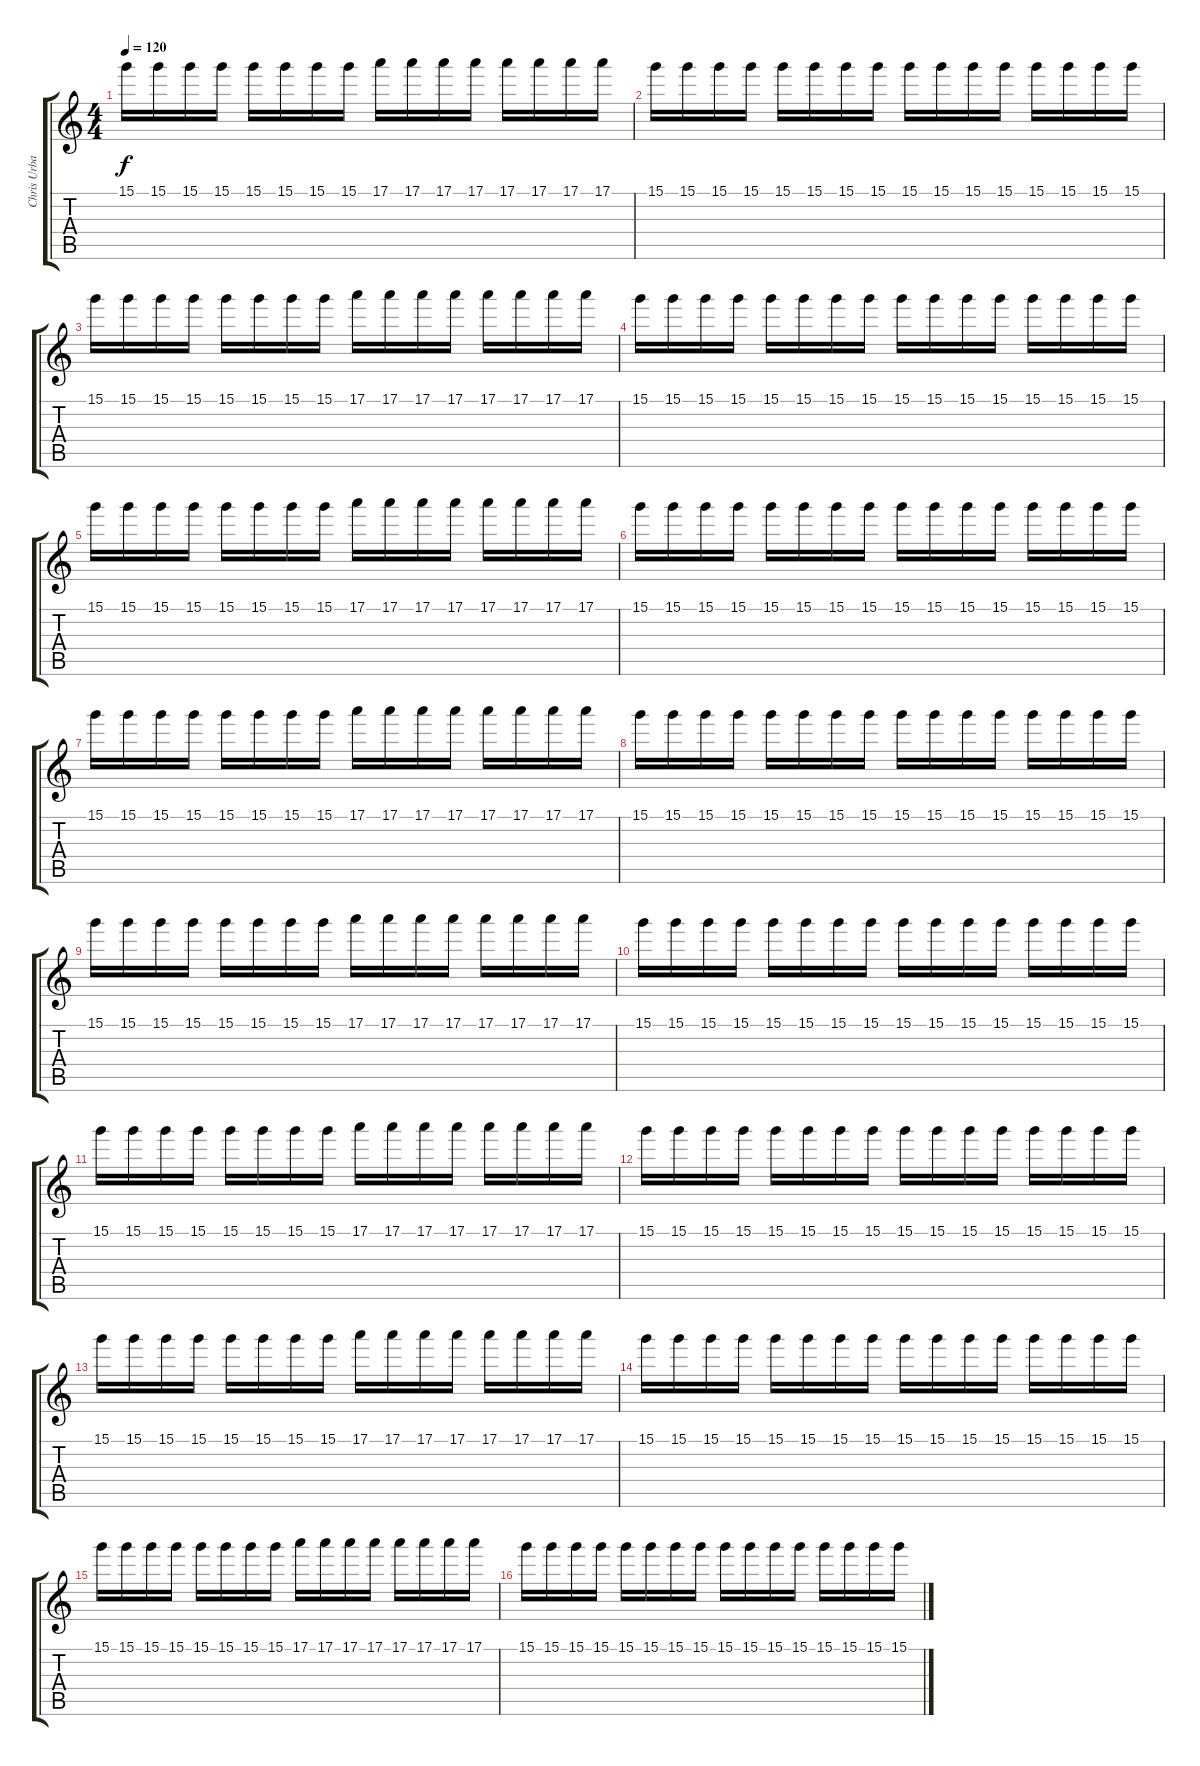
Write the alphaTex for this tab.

\track ("Chris Urbanowicz" "Chris Urba") {instrument overdrivenguitar}
\staff {score tabs}
\tuning (E4 B3 G3 D3 A2 E2) {hide}
\ts (4 4)
\tempo 120
\clef g2
\ks c
15.1.16{dy f} 15.1.16 15.1.16 15.1.16 15.1.16 15.1.16 15.1.16 15.1.16 17.1.16 17.1.16 17.1.16 17.1.16 17.1.16 17.1.16 17.1.16 17.1.16 |
15.1.16 15.1.16 15.1.16 15.1.16 15.1.16 15.1.16 15.1.16 15.1.16 15.1.16 15.1.16 15.1.16 15.1.16 15.1.16 15.1.16 15.1.16 15.1.16 |
15.1.16 15.1.16 15.1.16 15.1.16 15.1.16 15.1.16 15.1.16 15.1.16 17.1.16 17.1.16 17.1.16 17.1.16 17.1.16 17.1.16 17.1.16 17.1.16 |
15.1.16 15.1.16 15.1.16 15.1.16 15.1.16 15.1.16 15.1.16 15.1.16 15.1.16 15.1.16 15.1.16 15.1.16 15.1.16 15.1.16 15.1.16 15.1.16 |
15.1.16 15.1.16 15.1.16 15.1.16 15.1.16 15.1.16 15.1.16 15.1.16 17.1.16 17.1.16 17.1.16 17.1.16 17.1.16 17.1.16 17.1.16 17.1.16 |
15.1.16 15.1.16 15.1.16 15.1.16 15.1.16 15.1.16 15.1.16 15.1.16 15.1.16 15.1.16 15.1.16 15.1.16 15.1.16 15.1.16 15.1.16 15.1.16 |
15.1.16 15.1.16 15.1.16 15.1.16 15.1.16 15.1.16 15.1.16 15.1.16 17.1.16 17.1.16 17.1.16 17.1.16 17.1.16 17.1.16 17.1.16 17.1.16 |
15.1.16 15.1.16 15.1.16 15.1.16 15.1.16 15.1.16 15.1.16 15.1.16 15.1.16 15.1.16 15.1.16 15.1.16 15.1.16 15.1.16 15.1.16 15.1.16 |
15.1.16 15.1.16 15.1.16 15.1.16 15.1.16 15.1.16 15.1.16 15.1.16 17.1.16 17.1.16 17.1.16 17.1.16 17.1.16 17.1.16 17.1.16 17.1.16 |
15.1.16 15.1.16 15.1.16 15.1.16 15.1.16 15.1.16 15.1.16 15.1.16 15.1.16 15.1.16 15.1.16 15.1.16 15.1.16 15.1.16 15.1.16 15.1.16 |
15.1.16 15.1.16 15.1.16 15.1.16 15.1.16 15.1.16 15.1.16 15.1.16 17.1.16 17.1.16 17.1.16 17.1.16 17.1.16 17.1.16 17.1.16 17.1.16 |
15.1.16 15.1.16 15.1.16 15.1.16 15.1.16 15.1.16 15.1.16 15.1.16 15.1.16 15.1.16 15.1.16 15.1.16 15.1.16 15.1.16 15.1.16 15.1.16 |
15.1.16 15.1.16 15.1.16 15.1.16 15.1.16 15.1.16 15.1.16 15.1.16 17.1.16 17.1.16 17.1.16 17.1.16 17.1.16 17.1.16 17.1.16 17.1.16 |
15.1.16 15.1.16 15.1.16 15.1.16 15.1.16 15.1.16 15.1.16 15.1.16 15.1.16 15.1.16 15.1.16 15.1.16 15.1.16 15.1.16 15.1.16 15.1.16 |
15.1.16 15.1.16 15.1.16 15.1.16 15.1.16 15.1.16 15.1.16 15.1.16 17.1.16 17.1.16 17.1.16 17.1.16 17.1.16 17.1.16 17.1.16 17.1.16 |
15.1.16 15.1.16 15.1.16 15.1.16 15.1.16 15.1.16 15.1.16 15.1.16 15.1.16 15.1.16 15.1.16 15.1.16 15.1.16 15.1.16 15.1.16 15.1.16
